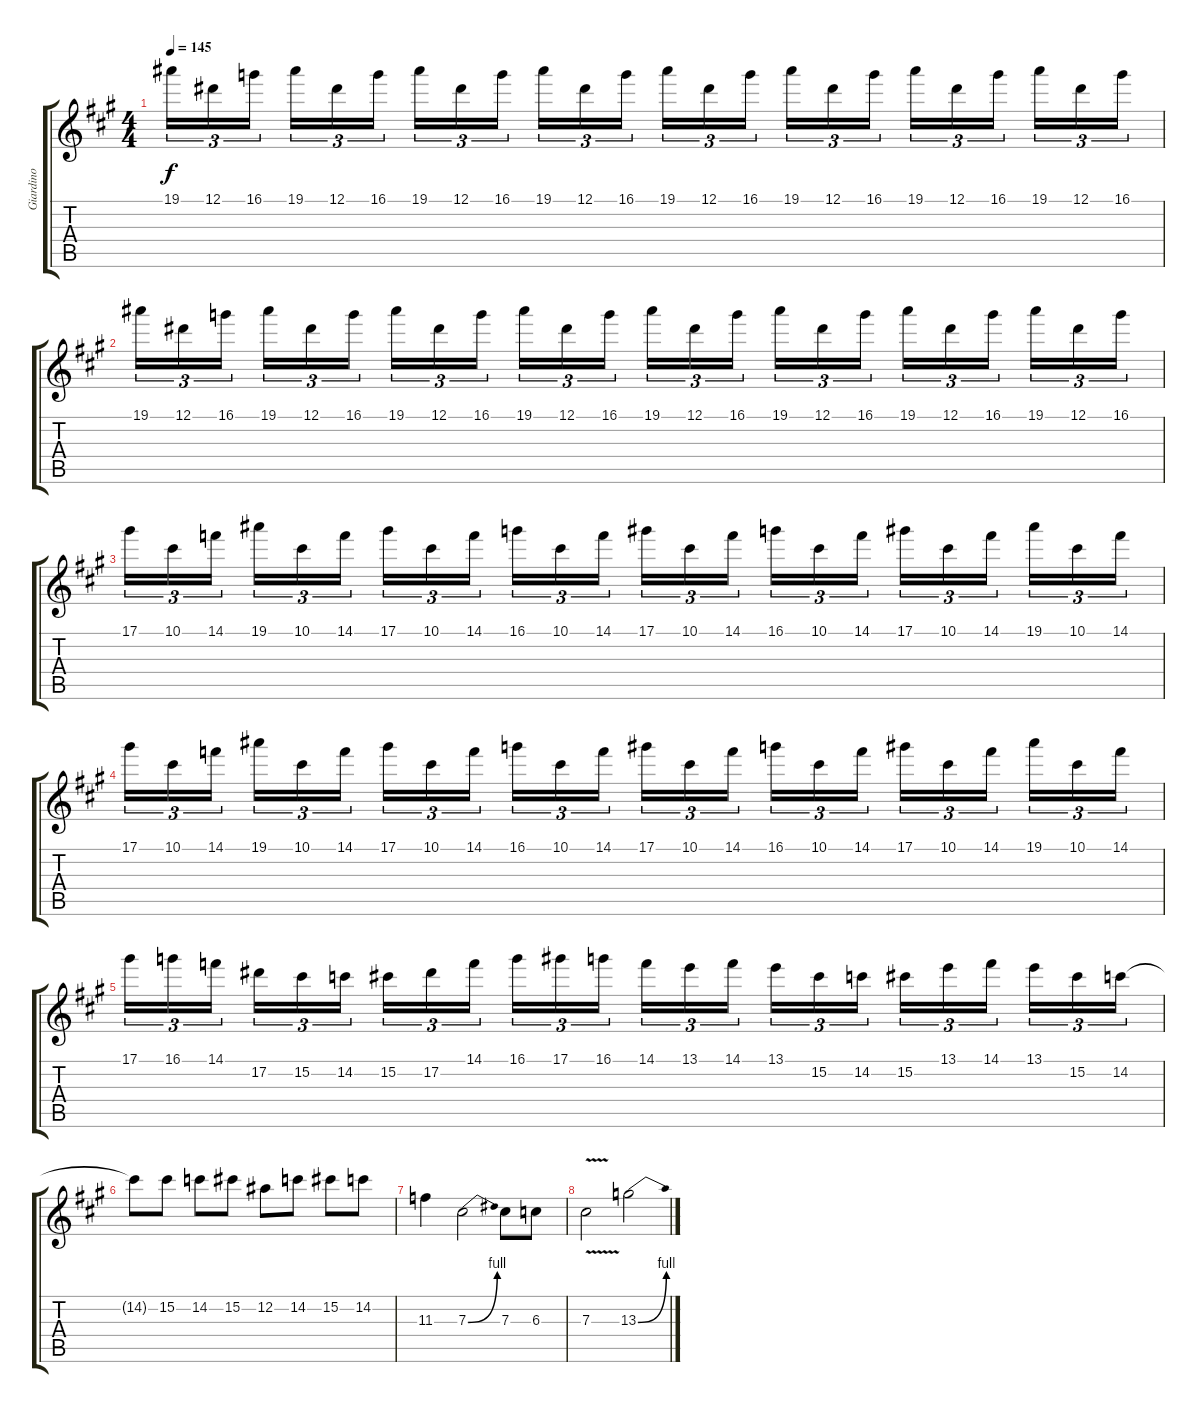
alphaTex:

\track ("Giardino" "Giardino") {instrument distortionguitar}
\staff {score tabs}
\tuning (Eb4 Bb3 Gb3 Db3 Ab2 Eb2) {hide}
\ts (4 4)
\tempo 145
\clef g2
\ks f#minor
19.1.16{tu (3 2) dy f} 12.1.16{tu (3 2)} 16.1.16{tu (3 2) beam splitsecondary} 19.1.16{tu (3 2)} 12.1.16{tu (3 2)} 16.1.16{tu (3 2)} 19.1.16{tu (3 2)} 12.1.16{tu (3 2)} 16.1.16{tu (3 2) beam splitsecondary} 19.1.16{tu (3 2)} 12.1.16{tu (3 2)} 16.1.16{tu (3 2)} 19.1.16{tu (3 2)} 12.1.16{tu (3 2)} 16.1.16{tu (3 2) beam splitsecondary} 19.1.16{tu (3 2)} 12.1.16{tu (3 2)} 16.1.16{tu (3 2)} 19.1.16{tu (3 2)} 12.1.16{tu (3 2)} 16.1.16{tu (3 2) beam splitsecondary} 19.1.16{tu (3 2)} 12.1.16{tu (3 2)} 16.1.16{tu (3 2)} |
19.1.16{tu (3 2)} 12.1.16{tu (3 2)} 16.1.16{tu (3 2) beam splitsecondary} 19.1.16{tu (3 2)} 12.1.16{tu (3 2)} 16.1.16{tu (3 2)} 19.1.16{tu (3 2)} 12.1.16{tu (3 2)} 16.1.16{tu (3 2) beam splitsecondary} 19.1.16{tu (3 2)} 12.1.16{tu (3 2)} 16.1.16{tu (3 2)} 19.1.16{tu (3 2)} 12.1.16{tu (3 2)} 16.1.16{tu (3 2) beam splitsecondary} 19.1.16{tu (3 2)} 12.1.16{tu (3 2)} 16.1.16{tu (3 2)} 19.1.16{tu (3 2)} 12.1.16{tu (3 2)} 16.1.16{tu (3 2) beam splitsecondary} 19.1.16{tu (3 2)} 12.1.16{tu (3 2)} 16.1.16{tu (3 2)} |
17.1.16{tu (3 2)} 10.1.16{tu (3 2)} 14.1.16{tu (3 2) beam splitsecondary} 19.1.16{tu (3 2)} 10.1.16{tu (3 2)} 14.1.16{tu (3 2)} 17.1.16{tu (3 2)} 10.1.16{tu (3 2)} 14.1.16{tu (3 2) beam splitsecondary} 16.1.16{tu (3 2)} 10.1.16{tu (3 2)} 14.1.16{tu (3 2)} 17.1.16{tu (3 2)} 10.1.16{tu (3 2)} 14.1.16{tu (3 2) beam splitsecondary} 16.1.16{tu (3 2)} 10.1.16{tu (3 2)} 14.1.16{tu (3 2)} 17.1.16{tu (3 2)} 10.1.16{tu (3 2)} 14.1.16{tu (3 2) beam splitsecondary} 19.1.16{tu (3 2)} 10.1.16{tu (3 2)} 14.1.16{tu (3 2)} |
17.1.16{tu (3 2)} 10.1.16{tu (3 2)} 14.1.16{tu (3 2) beam splitsecondary} 19.1.16{tu (3 2)} 10.1.16{tu (3 2)} 14.1.16{tu (3 2)} 17.1.16{tu (3 2)} 10.1.16{tu (3 2)} 14.1.16{tu (3 2) beam splitsecondary} 16.1.16{tu (3 2)} 10.1.16{tu (3 2)} 14.1.16{tu (3 2)} 17.1.16{tu (3 2)} 10.1.16{tu (3 2)} 14.1.16{tu (3 2) beam splitsecondary} 16.1.16{tu (3 2)} 10.1.16{tu (3 2)} 14.1.16{tu (3 2)} 17.1.16{tu (3 2)} 10.1.16{tu (3 2)} 14.1.16{tu (3 2) beam splitsecondary} 19.1.16{tu (3 2)} 10.1.16{tu (3 2)} 14.1.16{tu (3 2)} |
17.1.16{tu (3 2)} 16.1.16{tu (3 2)} 14.1.16{tu (3 2) beam splitsecondary} 17.2.16{tu (3 2)} 15.2.16{tu (3 2)} 14.2.16{tu (3 2)} 15.2.16{tu (3 2)} 17.2.16{tu (3 2)} 14.1.16{tu (3 2) beam splitsecondary} 16.1.16{tu (3 2)} 17.1.16{tu (3 2)} 16.1.16{tu (3 2)} 14.1.16{tu (3 2)} 13.1.16{tu (3 2)} 14.1.16{tu (3 2) beam splitsecondary} 13.1.16{tu (3 2)} 15.2.16{tu (3 2)} 14.2.16{tu (3 2)} 15.2.16{tu (3 2)} 13.1.16{tu (3 2)} 14.1.16{tu (3 2) beam splitsecondary} 13.1.16{tu (3 2)} 15.2.16{tu (3 2)} 14.2.16{tu (3 2)} |
14.2{t}.8 15.2.8 14.2.8 15.2.8 12.2.8 14.2.8 15.2.8 14.2.8 |
11.3.4 7.3{be (bend 0 0 60 4)}.2 7.3.8 6.3.8 |
7.3{v}.2 13.3{be (bend 0 0 60 4)}.2
